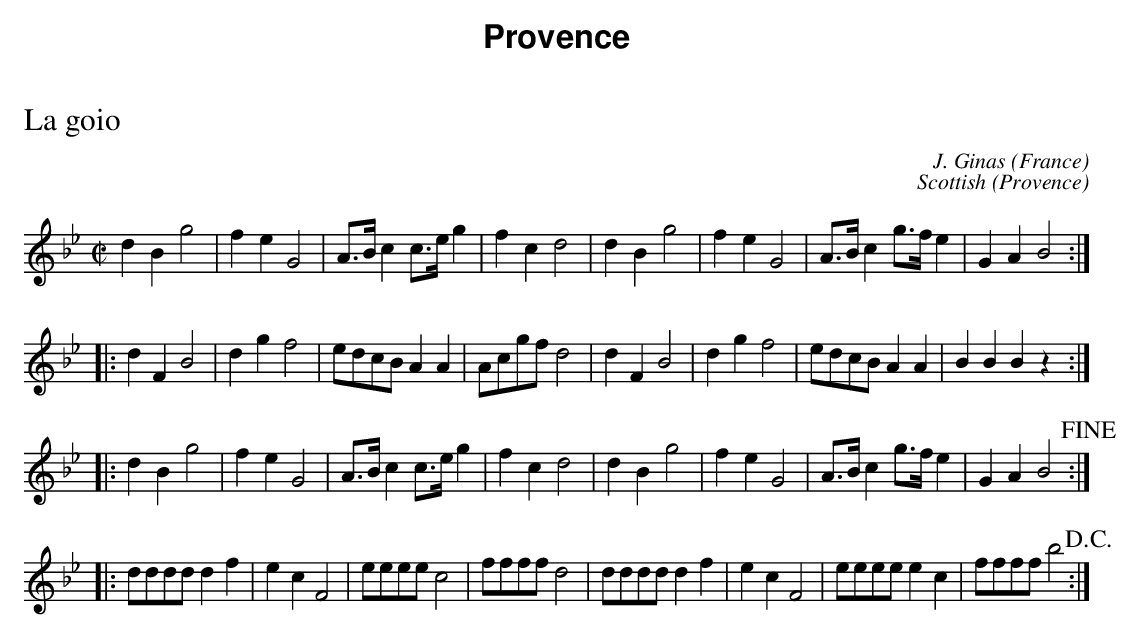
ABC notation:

X:1
T:La goio
O:France
C:J. Ginas
K:Bb
L:1/4
M:C|
dBg2 | feG2 | A/>B/c c/>e/g | fcd2 | dBg2 | feG2 | A/>B/cg/>f/e | GAB2 ::
dFB2 | dgf2 | e/d/c/B/ AA | A/c/g/f/d2 |dFB2 | dgf2 | e/d/c/B/ AA | BBBz ::
dBg2 | feG2 | A/>B/c c/>e/g | fcd2 | dBg2 | feG2 | A/>B/cg/>f/e | GAB2 !fine!::
d/d/d/d/ df | ecF2 | e/e/e/e/c2 | f/f/f/f/ d2 | d/d/d/d/ df | ecF2 | e/e/e/e/ ec | f/f/f/f/ b2 !D.C.!  :|
